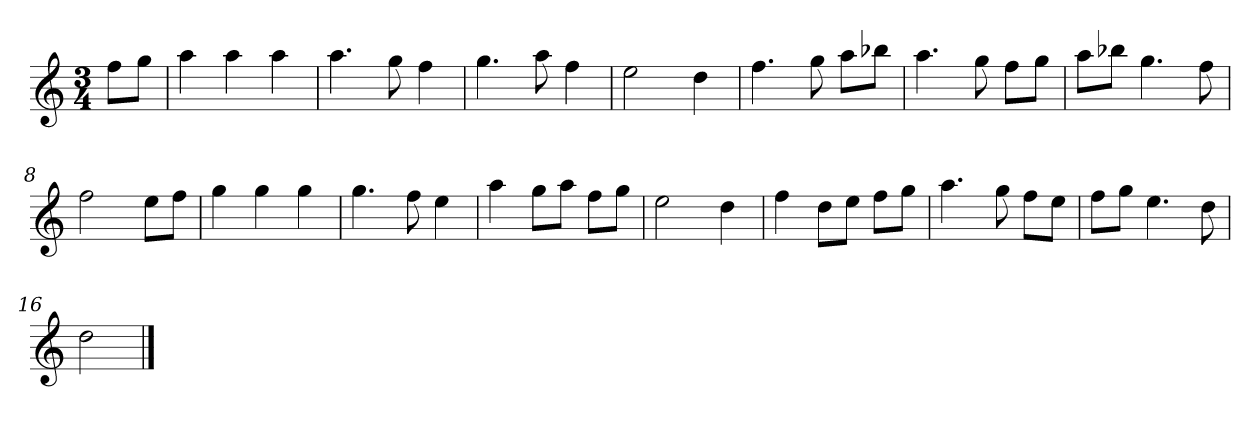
**kern
*part1
*staff1
*k[]
*M3/4
*MM120
=
8ffL
8ggJ
=1
4aa
4aa
4aa
=2
4.aa
8gg
4ff
=3
4.gg
8aa
4ff
=4
2ee
4dd
=5
4.ff
8gg
8aaL
8bb-XJ
=6
4.aa
8gg
8ffL
8ggJ
=7
8aaL
8bb-XJ
4.gg
8ff
=8
2ff
8eeL
8ffJ
=9
4gg
4gg
4gg
=10
4.gg
8ff
4ee
=11
4aa
8ggL
8aaJ
8ffL
8ggJ
=12
2ee
4dd
=13
4ff
8ddL
8eeJ
8ffL
8ggJ
=14
4.aa
8gg
8ffL
8eeJ
=15
8ffL
8ggJ
4.ee
8dd
=16
2dd
==
*-
